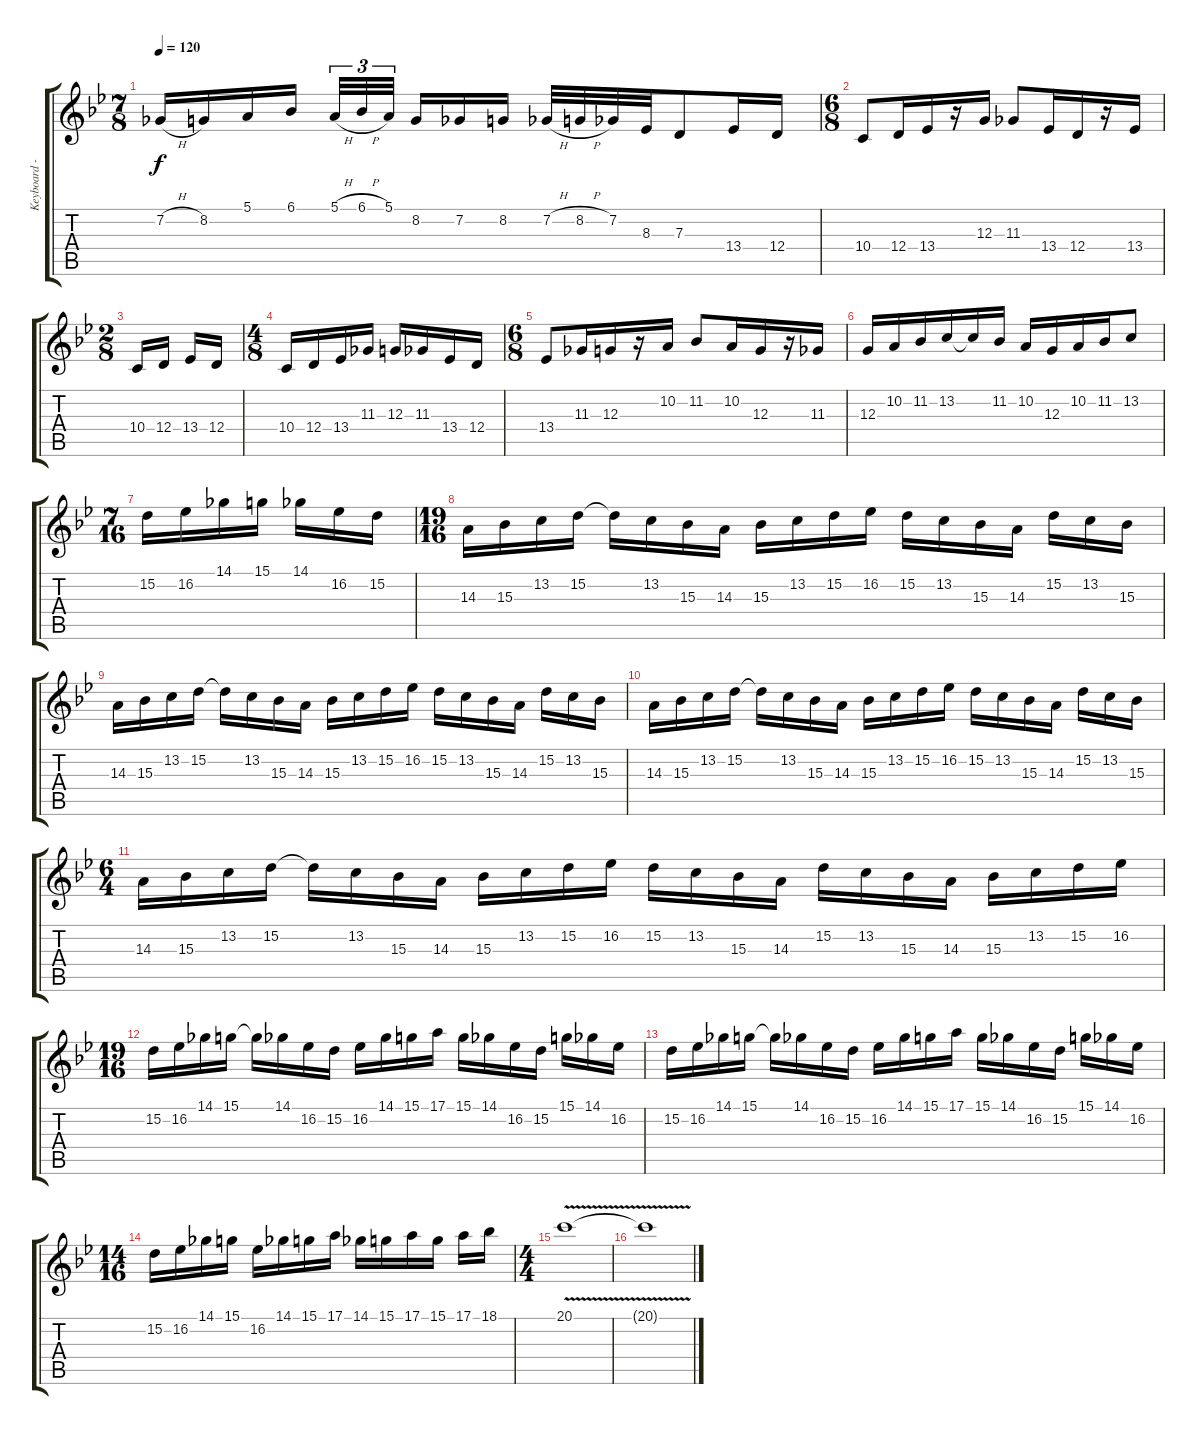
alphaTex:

\track ("Keyboard - Jordan Rudess" "Keyboard -") {instrument acousticgrandpiano}
\staff {score tabs}
\tuning (E4 B3 G3 D3 A2 E2) {hide}
\ts (7 8)
\tempo 120
\clef g2
\ks bb
7.2{h}.16{dy f} 8.2.16 5.1.16 6.1.16 5.1{h}.32{tu (3 2)} 6.1{h}.32{tu (3 2)} 5.1.32{tu (3 2) beam splitsecondary} 8.2.16 7.2.16 8.2.16 7.2{h}.32 8.2{h}.32 7.2.32 8.3.32 7.3.8 13.4.16 12.4.16 |
\ts (6 8)
10.4.8 12.4.16 13.4.16 r.16 12.3.16 11.3.8 13.4.16 12.4.16 r.16 13.4.16 |
\ts (2 8)
10.4.16 12.4.16 13.4.16 12.4.16 |
\ts (4 8)
10.4.16 12.4.16 13.4.16 11.3.16 12.3.16 11.3.16 13.4.16 12.4.16 |
\ts (6 8)
13.4.8 11.3.16 12.3.16 r.16 10.2.16 11.2.8 10.2.16 12.3.16 r.16 11.3.16 |
12.3.16 10.2.16 11.2.16 13.2.16 13.2{t}.16 11.2.16 10.2.16 12.3.16 10.2.16 11.2.16 13.2.8 |
\ts (7 16)
15.2.16 16.2.16 14.1.16 15.1.16 14.1.16 16.2.16 15.2.16 |
\ts (19 16)
14.3.16 15.3.16 13.2.16 15.2.16 15.2{t}.16 13.2.16 15.3.16 14.3.16 15.3.16 13.2.16 15.2.16 16.2.16 15.2.16 13.2.16 15.3.16 14.3.16 15.2.16 13.2.16 15.3.16 |
14.3.16 15.3.16 13.2.16 15.2.16 15.2{t}.16 13.2.16 15.3.16 14.3.16 15.3.16 13.2.16 15.2.16 16.2.16 15.2.16 13.2.16 15.3.16 14.3.16 15.2.16 13.2.16 15.3.16 |
14.3.16 15.3.16 13.2.16 15.2.16 15.2{t}.16 13.2.16 15.3.16 14.3.16 15.3.16 13.2.16 15.2.16 16.2.16 15.2.16 13.2.16 15.3.16 14.3.16 15.2.16 13.2.16 15.3.16 |
\ts (6 4)
14.3.16 15.3.16 13.2.16 15.2.16 15.2{t}.16 13.2.16 15.3.16 14.3.16 15.3.16 13.2.16 15.2.16 16.2.16 15.2.16 13.2.16 15.3.16 14.3.16 15.2.16 13.2.16 15.3.16 14.3.16 15.3.16 13.2.16 15.2.16 16.2.16 |
\ts (19 16)
15.2.16 16.2.16 14.1.16 15.1.16 15.1{t}.16 14.1.16 16.2.16 15.2.16 16.2.16 14.1.16 15.1.16 17.1.16 15.1.16 14.1.16 16.2.16 15.2.16 15.1.16 14.1.16 16.2.16 |
15.2.16 16.2.16 14.1.16 15.1.16 15.1{t}.16 14.1.16 16.2.16 15.2.16 16.2.16 14.1.16 15.1.16 17.1.16 15.1.16 14.1.16 16.2.16 15.2.16 15.1.16 14.1.16 16.2.16 |
\ts (14 16)
15.2.16 16.2.16 14.1.16 15.1.16 16.2.16 14.1.16 15.1.16 17.1.16 14.1.16 15.1.16 17.1.16 15.1.16 17.1.16 18.1.16 |
\ts (4 4)
20.1{v}.1 |
20.1{t}.1
